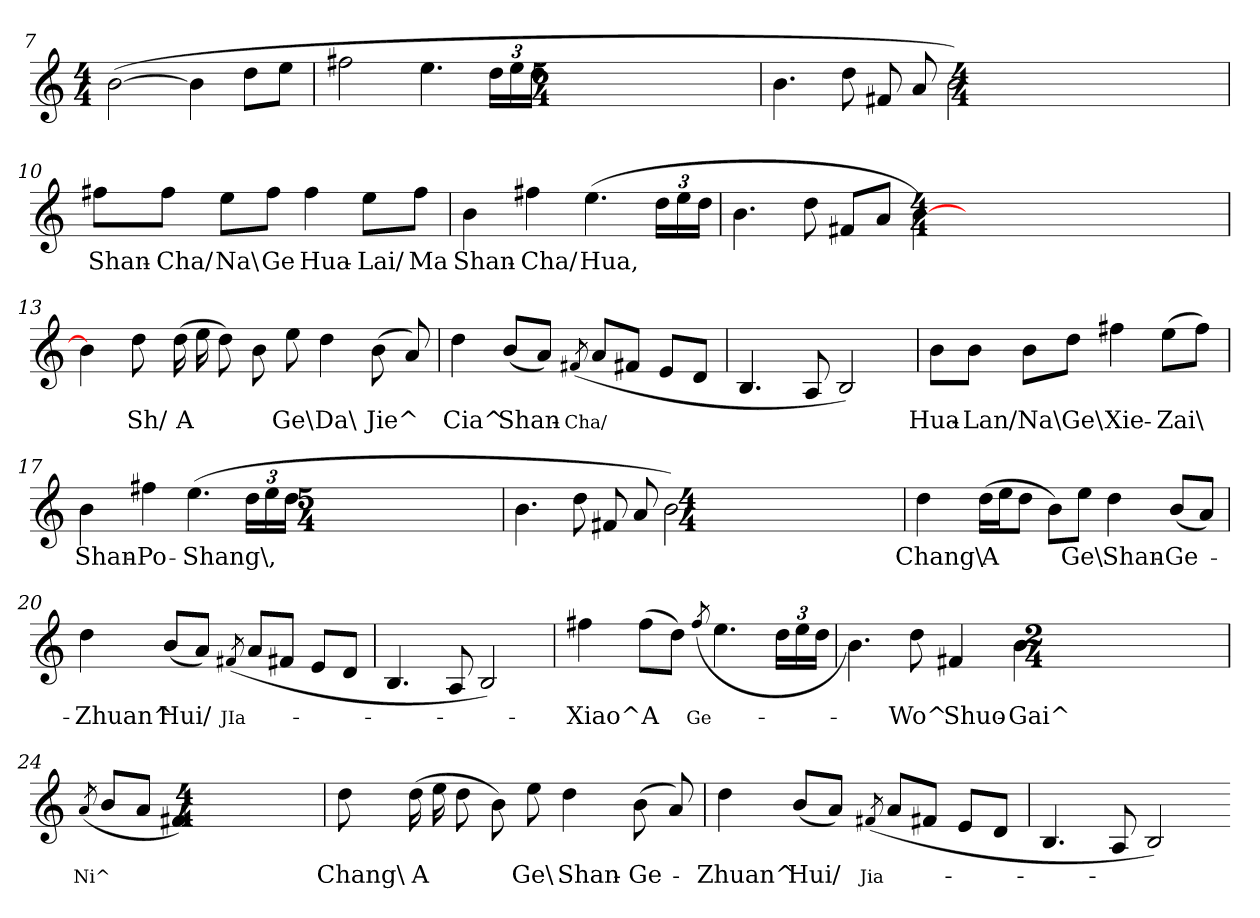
**kern	**text
*part1	*part1
*staff1	*staff1
*clefG2	*
*M4/4	*
=7	=7
([2b	.
4b]	.
8dd\L	.
8ee\J	.
=8	=8
2ff#X	.
4.ee	.
24dd\LL	.
24ee\	.
24dd\JJ	.
*M5/4	*
=9	=9
4.b	.
8dd	.
8f#X	.
8a	.
2b)	.
*M4/4	*
=10	=10
8ff#X\L	Shan-
8ff#\J	Cha/
8ee\L	Na\
8ff#\J	Ge
4ff#	Hua-
8ee\L	Lai/
8ff#\J	Ma
=11	=11
4b	Shan-
4ff#X	Cha/
(4.ee	Hua,
24dd\LL	.
24ee\	.
24dd\JJ	.
=12	=12
4.b	.
8dd	.
8f#X/L	.
8a/J	.
[4b)	.
4ryy	.
*M4/4	*
=13	=13
4b]	.
8dd	Sh/
(16dd	A
16ee	.
8dd)	.
8b	.
8ee	Ge\
4dd	Da\
(8b	Jie^
8a)	.
=14	=14
4dd	Cia^
(8b/L	Shan-
8a/J)	.
(8qf#X	Cha/
8a/L	.
8f#X/J	.
8e/L	.
8d/J	.
=15	=15
4.B	.
8A	.
2B)	.
=16	=16
8b\L	Hua-
8b\J	Lan/
8b\L	Na\
8dd\J	Ge\
4ff#X	Xie-
(8ee\L	Zai\
8ff#\J)	.
=17	=17
4b	Shan-
4ff#X	Po-
(4.ee	Shang\,
24dd\LL	.
24ee\	.
24dd\JJ	.
*M5/4	*
=18	=18
4.b	.
8dd	.
8f#X	.
8a	.
2b)	.
*M4/4	*
=19	=19
4dd	Chang\
(16dd\LL	A
16ee\J	.
8dd\J	.
8b\L)	.
8ee\J	Ge\
4dd	Shan-
(8b/L	Ge-
8a/J)	.
=20	=20
4dd	Zhuan^
(8b/L	Hui/
8a/J)	.
(8qf#X	JIa-
8a/L	.
8f#X/J	.
8e/L	.
8d/J	.
=21	=21
4.B	.
8A	.
2B)	.
=22	=22
4ff#X	Xiao^
(8ff#\L	A
8dd\J)	.
(8qff#	Ge-
4.ee	.
24dd\LL	.
24ee\	.
24dd\JJ	.
=23	=23
4.b)	.
8dd	Wo^
4f#X	Shuo-
4b	Gai^
*M2/4	*
=24	=24
(8qa	Ni^
8b/L	.
8a/J	.
4f#X)	.
*M4/4	*
=25	=25
8dd	Chang\
(16dd	A
16ee	.
8dd	.
8b)	.
8ee	Ge\
4dd	Shan-
(8b	Ge-
8a)	.
=26	=26
4dd	Zhuan^
(8b/L	Hui/
8a/J)	.
(8qf#X	Jia-
8a/L	.
8f#X/J	.
8e/L	.
8d/J	.
=27	=27
4.B	.
8A	.
2B)	.
=-	=-
*-	*-
